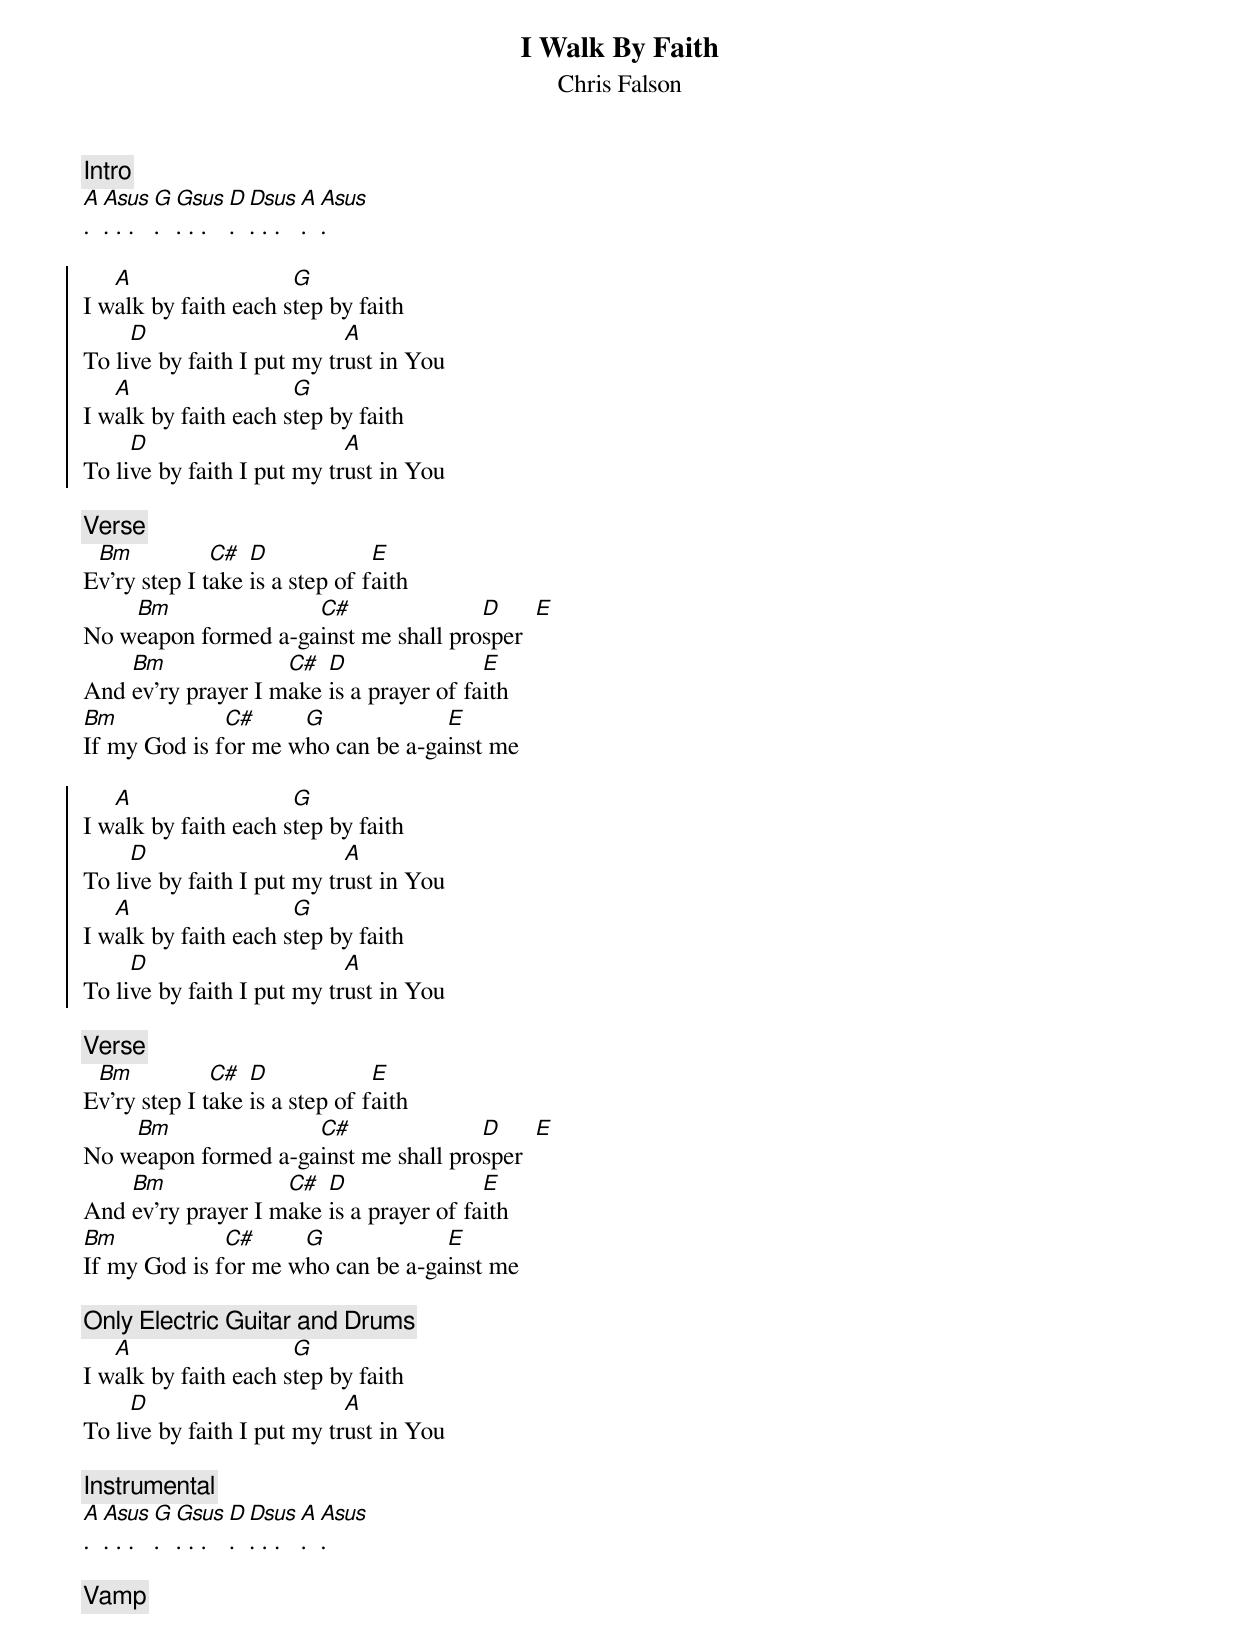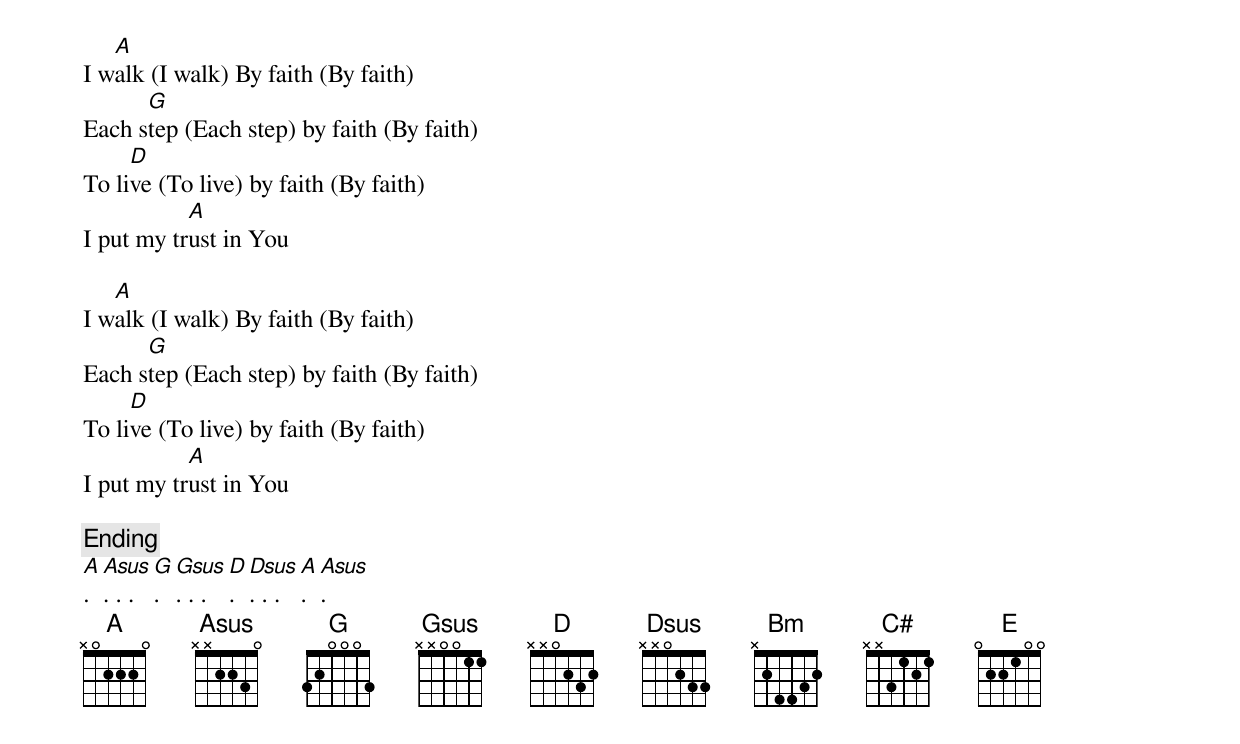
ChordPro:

{title:I Walk By Faith}
{subtitle:Chris Falson}
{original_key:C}
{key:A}
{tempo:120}
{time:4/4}
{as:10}
{c:Intro}
[A]. [Asus]. . . [G]. [Gsus]. . . [D]. [Dsus]. . . [A]. [Asus].

{soc}
I w[A]alk by faith each s[G]tep by faith
To li[D]ve by faith I put my tr[A]ust in You
I w[A]alk by faith each s[G]tep by faith
To li[D]ve by faith I put my tr[A]ust in You
{eoc}

{c:Verse}
E[Bm]v'ry step I t[C#]ake [D]is a step of f[E]aith
No w[Bm]eapon formed a-ga[C#]inst me shall pro[D]sper  [E]
And [Bm]ev'ry prayer I m[C#]ake [D]is a prayer of fa[E]ith
[Bm]If my God is f[C#]or me w[G]ho can be a-ga[E]inst me

{soc}
I w[A]alk by faith each s[G]tep by faith
To li[D]ve by faith I put my tr[A]ust in You
I w[A]alk by faith each s[G]tep by faith
To li[D]ve by faith I put my tr[A]ust in You
{eoc}

{c:Verse}
E[Bm]v'ry step I t[C#]ake [D]is a step of f[E]aith
No w[Bm]eapon formed a-ga[C#]inst me shall pro[D]sper  [E]
And [Bm]ev'ry prayer I m[C#]ake [D]is a prayer of fa[E]ith
[Bm]If my God is f[C#]or me w[G]ho can be a-ga[E]inst me

{c:Only Electric Guitar and Drums}
I w[A]alk by faith each s[G]tep by faith
To li[D]ve by faith I put my tr[A]ust in You

{c:Instrumental}
[A]. [Asus]. . . [G]. [Gsus]. . . [D]. [Dsus]. . . [A]. [Asus].

{c:Vamp}
I w[A]alk (I walk) By faith (By faith)
Each s[G]tep (Each step) by faith (By faith)
To li[D]ve (To live) by faith (By faith)
I put my tr[A]ust in You

I w[A]alk (I walk) By faith (By faith)
Each s[G]tep (Each step) by faith (By faith)
To li[D]ve (To live) by faith (By faith)
I put my tr[A]ust in You

{c:Ending}
[A]. [Asus]. . . [G]. [Gsus]. . . [D]. [Dsus]. . . [A]. [Asus].
